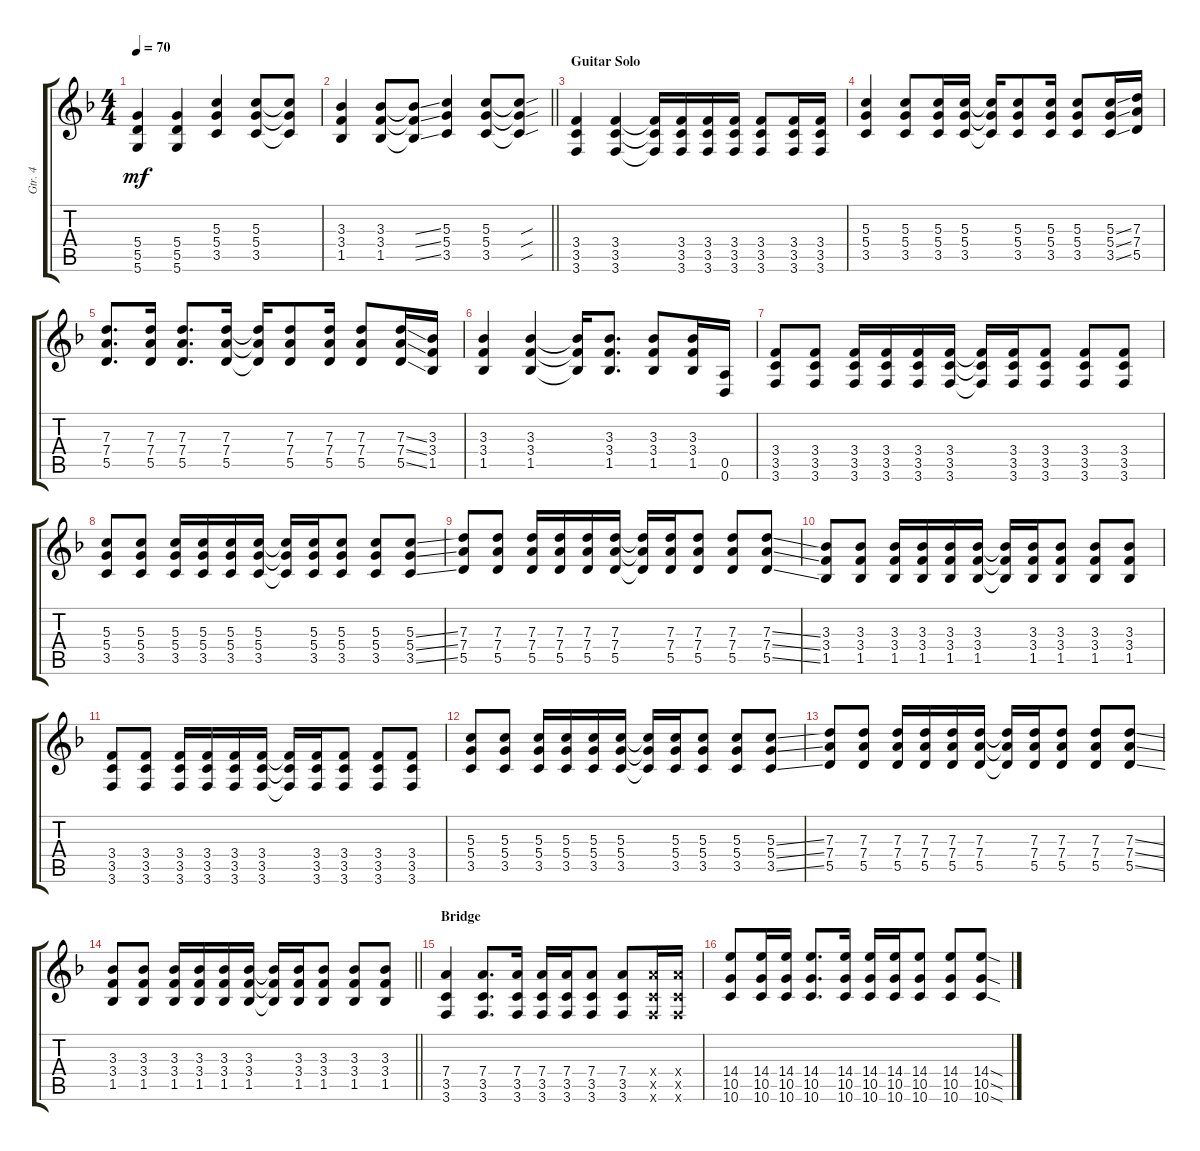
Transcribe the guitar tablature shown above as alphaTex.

\track ("Gtr. 4" "Gtr. 4") {instrument overdrivenguitar}
\staff {score tabs}
\tuning (E4 B3 G3 D3 A2 D2) {hide}
\ts (4 4)
\tempo 70
\clef g2
\ks f
(5.4 5.5 5.6).4{dy mf} (5.4 5.5 5.6).4 (5.3 5.4 3.5).4 (5.3 5.4 3.5).8 (5.3{t} 5.4{t} 3.5{t}).8 |
\barLineRight lightlight
(3.3 3.4 1.5).4 (3.3 3.4 1.5).8 (3.3{ss t} 3.4{ss t} 1.5{ss t}).8 (5.3 5.4 3.5).4 (5.3 5.4 3.5).8 (5.3{sou t} 5.4{sou t} 3.5{sou t}).8 |
\section ("" "Guitar Solo")
(3.4 3.5 3.6).4 (3.4 3.5 3.6).4 (3.4{t} 3.5{t} 3.6{t}).16 (3.4 3.5 3.6).16 (3.4 3.5 3.6).16 (3.4 3.5 3.6).16 (3.4 3.5 3.6).8 (3.4 3.5 3.6).16 (3.4 3.5 3.6).16 |
(5.3 5.4 3.5).4 (5.3 5.4 3.5).8 (5.3 5.4 3.5).16 (5.3 5.4 3.5).16 (5.3{t} 5.4{t} 3.5{t}).16 (5.3 5.4 3.5).8 (5.3 5.4 3.5).16 (5.3 5.4 3.5).8 (5.3{ss} 5.4{ss} 3.5{ss}).16 (7.3 7.4 5.5).16 |
(7.3 7.4 5.5).8{d} (7.3 7.4 5.5).16 (7.3 7.4 5.5).8{d} (7.3 7.4 5.5).16 (7.3{t} 7.4{t} 5.5{t}).16 (7.3 7.4 5.5).8 (7.3 7.4 5.5).16 (7.3 7.4 5.5).8 (7.3{ss} 7.4{ss} 5.5{ss}).16 (3.3 3.4 1.5).16 |
(3.3 3.4 1.5).4 (3.3 3.4 1.5).4 (3.3{t} 3.4{t} 1.5{t}).16 (3.3 3.4 1.5).8{d} (3.3 3.4 1.5).8 (3.3 3.4 1.5).16 (0.5 0.6).16 |
(3.4 3.5 3.6).8 (3.4 3.5 3.6).8 (3.4 3.5 3.6).16 (3.4 3.5 3.6).16 (3.4 3.5 3.6).16 (3.4 3.5 3.6).16 (3.4{t} 3.5{t} 3.6{t}).16 (3.4 3.5 3.6).16 (3.4 3.5 3.6).8 (3.4 3.5 3.6).8 (3.4 3.5 3.6).8 |
(5.3 5.4 3.5).8 (5.3 5.4 3.5).8 (5.3 5.4 3.5).16 (5.3 5.4 3.5).16 (5.3 5.4 3.5).16 (5.3 5.4 3.5).16 (5.3{t} 5.4{t} 3.5{t}).16 (5.3 5.4 3.5).16 (5.3 5.4 3.5).8 (5.3 5.4 3.5).8 (5.3{ss} 5.4{ss} 3.5{ss}).8 |
(7.3 7.4 5.5).8 (7.3 7.4 5.5).8 (7.3 7.4 5.5).16 (7.3 7.4 5.5).16 (7.3 7.4 5.5).16 (7.3 7.4 5.5).16 (7.3{t} 7.4{t} 5.5{t}).16 (7.3 7.4 5.5).16 (7.3 7.4 5.5).8 (7.3 7.4 5.5).8 (7.3{ss} 7.4{ss} 5.5{ss}).8 |
(3.3 3.4 1.5).8 (3.3 3.4 1.5).8 (3.3 3.4 1.5).16 (3.3 3.4 1.5).16 (3.3 3.4 1.5).16 (3.3 3.4 1.5).16 (3.3{t} 3.4{t} 1.5{t}).16 (3.3 3.4 1.5).16 (3.3 3.4 1.5).8 (3.3 3.4 1.5).8 (3.3 3.4 1.5).8 |
(3.4 3.5 3.6).8 (3.4 3.5 3.6).8 (3.4 3.5 3.6).16 (3.4 3.5 3.6).16 (3.4 3.5 3.6).16 (3.4 3.5 3.6).16 (3.4{t} 3.5{t} 3.6{t}).16 (3.4 3.5 3.6).16 (3.4 3.5 3.6).8 (3.4 3.5 3.6).8 (3.4 3.5 3.6).8 |
(5.3 5.4 3.5).8 (5.3 5.4 3.5).8 (5.3 5.4 3.5).16 (5.3 5.4 3.5).16 (5.3 5.4 3.5).16 (5.3 5.4 3.5).16 (5.3{t} 5.4{t} 3.5{t}).16 (5.3 5.4 3.5).16 (5.3 5.4 3.5).8 (5.3 5.4 3.5).8 (5.3{ss} 5.4{ss} 3.5{ss}).8 |
(7.3 7.4 5.5).8 (7.3 7.4 5.5).8 (7.3 7.4 5.5).16 (7.3 7.4 5.5).16 (7.3 7.4 5.5).16 (7.3 7.4 5.5).16 (7.3{t} 7.4{t} 5.5{t}).16 (7.3 7.4 5.5).16 (7.3 7.4 5.5).8 (7.3 7.4 5.5).8 (7.3{ss} 7.4{ss} 5.5{ss}).8 |
\barLineRight lightlight
(3.3 3.4 1.5).8 (3.3 3.4 1.5).8 (3.3 3.4 1.5).16 (3.3 3.4 1.5).16 (3.3 3.4 1.5).16 (3.3 3.4 1.5).16 (3.3{t} 3.4{t} 1.5{t}).16 (3.3 3.4 1.5).16 (3.3 3.4 1.5).8 (3.3 3.4 1.5).8 (3.3 3.4 1.5).8 |
\section ("" "Bridge")
(7.4 3.5 3.6).4 (7.4 3.5 3.6).8{d} (7.4 3.5 3.6).16 (7.4 3.5 3.6).16 (7.4 3.5 3.6).16 (7.4 3.5 3.6).8 (7.4 3.5 3.6).8 (7.4{x} 3.5{x} 3.6{x}).16 (7.4{x} 3.5{x} 3.6{x}).16 |
(14.4 10.5 10.6).8 (14.4 10.5 10.6).16 (14.4 10.5 10.6).16 (14.4 10.5 10.6).8{d} (14.4 10.5 10.6).16 (14.4 10.5 10.6).16 (14.4 10.5 10.6).16 (14.4 10.5 10.6).8 (14.4 10.5 10.6).8 (14.4{sod} 10.5{sod} 10.6{sod}).8
